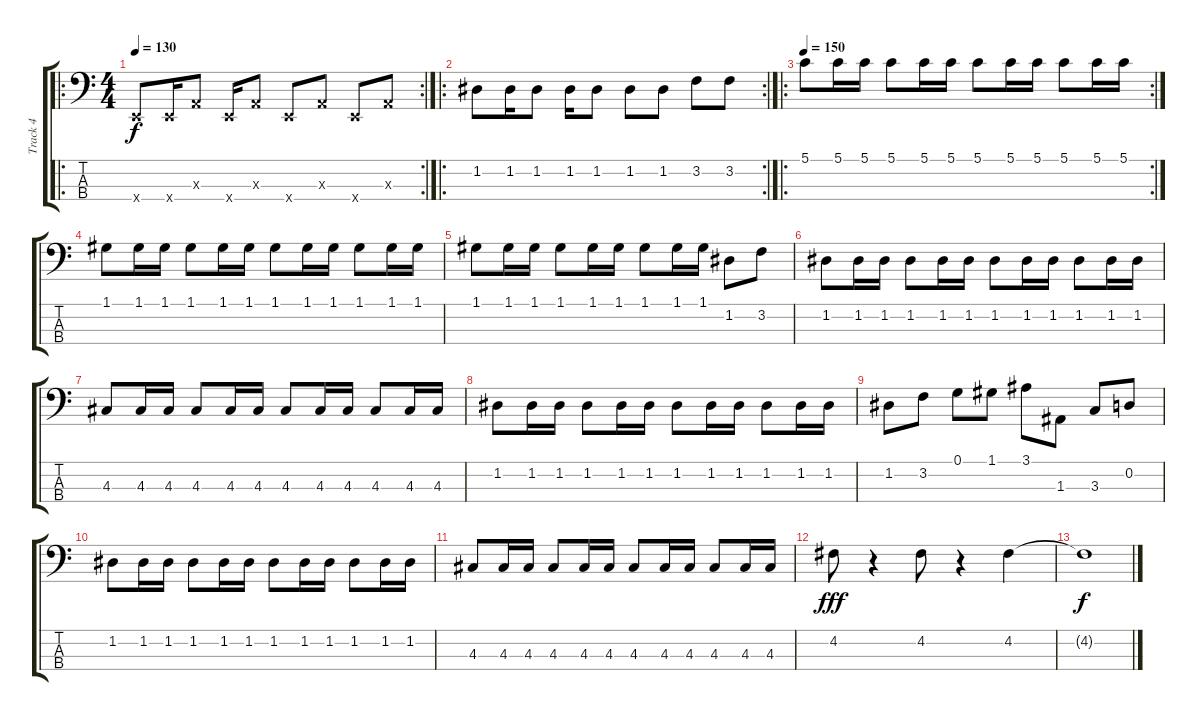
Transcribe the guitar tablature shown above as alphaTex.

\track ("Track 4" "Track 4") {instrument electricbassfinger}
\staff {score tabs}
\tuning (G2 D2 A1 E1) {hide}
\ro
\rc 2
\ts (4 4)
\tempo 130
\clef f4
\ks c
0.4{x}.8{dy f} 0.4{x}.16 0.3{x}.8 0.4{x}.16 0.3{x}.8 0.4{x}.8 0.3{x}.8 0.4{x}.8 0.3{x}.8 |
\ro
\rc 2
1.2.8 1.2.16 1.2.8 1.2.16 1.2.8 1.2.8 1.2.8 3.2.8 3.2.8 |
\ro
\rc 2
\tempo 150
5.1.8 5.1.16 5.1.16 5.1.8 5.1.16 5.1.16 5.1.8 5.1.16 5.1.16 5.1.8 5.1.16 5.1.16 |
1.1.8 1.1.16 1.1.16 1.1.8 1.1.16 1.1.16 1.1.8 1.1.16 1.1.16 1.1.8 1.1.16 1.1.16 |
1.1.8 1.1.16 1.1.16 1.1.8 1.1.16 1.1.16 1.1.8 1.1.16 1.1.16 1.2.8 3.2.8 |
1.2.8 1.2.16 1.2.16 1.2.8 1.2.16 1.2.16 1.2.8 1.2.16 1.2.16 1.2.8 1.2.16 1.2.16 |
4.3.8 4.3.16 4.3.16 4.3.8 4.3.16 4.3.16 4.3.8 4.3.16 4.3.16 4.3.8 4.3.16 4.3.16 |
1.2.8 1.2.16 1.2.16 1.2.8 1.2.16 1.2.16 1.2.8 1.2.16 1.2.16 1.2.8 1.2.16 1.2.16 |
1.2.8 3.2.8 0.1.8 1.1.8 3.1.8 1.3.8 3.3.8 0.2.8 |
1.2.8{volume 13} 1.2.16 1.2.16 1.2.8 1.2.16 1.2.16 1.2.8 1.2.16 1.2.16 1.2.8 1.2.16 1.2.16 |
4.3.8 4.3.16 4.3.16 4.3.8 4.3.16 4.3.16 4.3.8 4.3.16 4.3.16 4.3.8 4.3.16 4.3.16 |
4.2.8{dy fff} r.4 4.2.8 r.4 4.2.4 |
4.2{t}.1{dy f}
